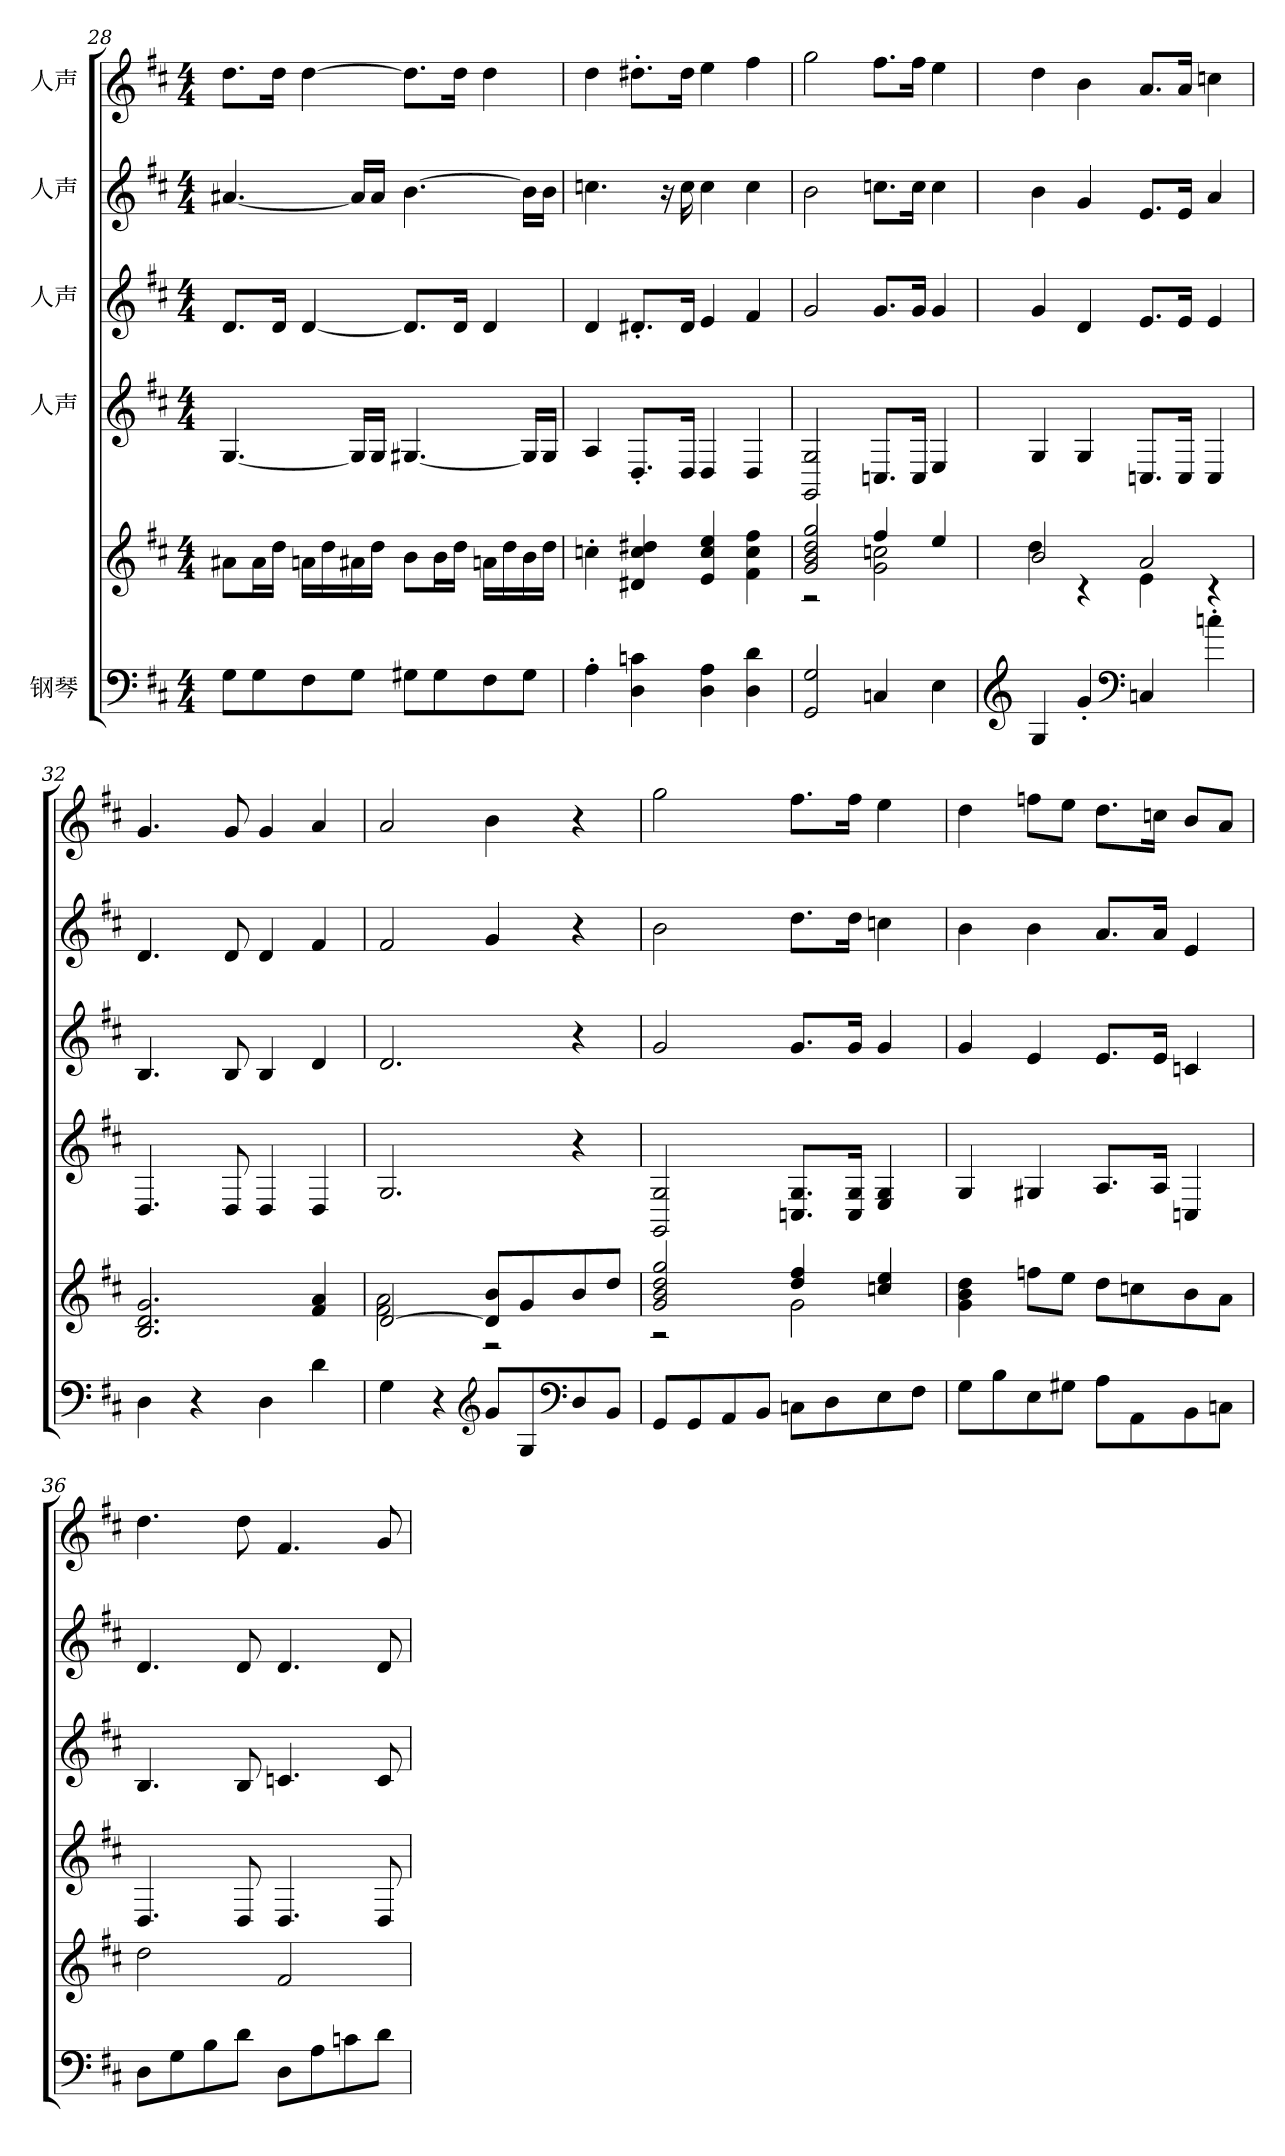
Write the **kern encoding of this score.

**kern	**kern	**kern	**kern	**kern	**kern
*part5	*part5	*part4	*part3	*part2	*part1
*staff6	*staff5	*staff4	*staff3	*staff2	*staff1
*I"钢琴	*	*I"人声	*I"人声	*I"人声	*I"人声
*clefF4	*clefG2	*clefG2	*clefG2	*clefG2	*clefG2
*k[f#c#]	*k[f#c#]	*k[f#c#]	*k[f#c#]	*k[f#c#]	*k[f#c#]
*M4/4	*M4/4	*M4/4	*M4/4	*M4/4	*M4/4
=28	=28	=28	=28	=28	=28
8G\L	8a#X\L	[4.G/	8.d/L	[4.a#X/	8.dd\L
8G\	16a#\L	.	.	.	.
.	16dd\JJ	.	16d/Jk	.	16dd\Jk
8F#\	16an\LL	.	[4d/	.	[4dd\
.	16dd\	.	.	.	.
8G\J	16a#X\	16G/LL]	.	16a#/LL]	.
.	16dd\JJ	16G/JJ	.	16a#/JJ	.
8G#X\L	8b\L	[4.G#X/	8.d/L]	[4.b\	8.dd\L]
8G#\	16b\L	.	.	.	.
.	16dd\JJ	.	16d/Jk	.	16dd\Jk
8F#\	16an\LL	.	4d/	.	4dd\
.	16dd\	.	.	.	.
8G#\J	16b\	16G#/LL]	.	16b\LL]	.
.	16dd\JJ	16G#/JJ	.	16b\JJ	.
!!LO:LB:g=z
=29	=29	=29	=29	=29	=29
4A'\	4ccn'\	4A/	4d/	4.ccn\	4dd\
4D\ 4cn\	4d#X/ 4cc/ 4dd#X/	8.D'/L	8.d#X'/L	.	8.dd#X'\L
.	.	.	.	16r	.
.	.	16D/Jk	16d#/Jk	16cc\	16dd#\Jk
4D\ 4A\	4e/ 4cc/ 4ee/	4D/	4e/	4cc\	4ee\
4D\ 4d\	4f#\ 4cc\ 4ff#\	4D/	4f#/	4cc\	4ff#\
=30	=30	=30	=30	=30	=30
*	*^	*	*	*	*
2GG/ 2G/	2g/ 2b/ 2dd/ 2gg/	2r	2GG/ 2G/	2g/	2b\	2gg\
4Cn/	4ff#/	2g\ 2ccn\	8.Cn/L	8.g/L	8.ccn\L	8.ff#\L
.	.	.	16C/Jk	16g/Jk	16cc\Jk	16ff#\Jk
4E\	4ee/	.	4E/	4g/	4cc\	4ee\
=31	=31	=31	=31	=31	=31	=31
*clefG2	*	*	*	*	*	*
4G/	2b/	4dd\	4G/	4g/	4b\	4dd\
4g'/	.	4r	4G/	4d/	4g/	4b\
*clefF4	*	*	*	*	*	*
4Cn/	2a/	4e\	8.Cn/L	8.e/L	8.e/L	8.a/L
.	.	.	16C/Jk	16e/Jk	16e/Jk	16a/Jk
4ccn'\	.	4r	4C/	4e/	4a/	4ccn\
*	*v	*v	*	*	*	*
=32	=32	=32	=32	=32	=32
4D\	2.B/ 2.d/ 2.g/	4.D/	4.B/	4.d/	4.g/
4r	.	.	.	.	.
.	.	8D/	8B/	8d/	8g/
4D\	.	4D/	4B/	4d/	4g/
4d\	4f#/ 4a/	4D/	4d/	4f#/	4a/
!!LO:PB:g=z
=33	=33	=33	=33	=33	=33
*	*^	*	*	*	*
4G\	[2d/	2f#\ 2a\	2.G/	2.d/	2f#/	2a/
4r	.	.	.	.	.	.
*clefG2	*	*	*	*	*	*
8g/L	8d/] 8b/L	2r	.	.	4g/	4b\
8G/	8g/	.	.	.	.	.
*clefF4	*	*	*	*	*	*
8D/	8b/	.	4r	4r	4r	4r
8BB/J	8dd/J	.	.	.	.	.
=34	=34	=34	=34	=34	=34	=34
8GG/L	2g/ 2b/ 2dd/ 2gg/	2r	2GG/ 2G/	2g/	2b\	2gg\
8GG/	.	.	.	.	.	.
8AA/	.	.	.	.	.	.
8BB/J	.	.	.	.	.	.
8Cn\L	4dd/ 4ff#/	2g\	8.Cn/ 8.G/L	8.g/L	8.dd\L	8.ff#\L
8D\	.	.	.	.	.	.
.	.	.	16C/ 16G/Jk	16g/Jk	16dd\Jk	16ff#\Jk
8E\	4ccn/ 4ee/	.	4E/ 4G/	4g/	4ccn\	4ee\
8F#\J	.	.	.	.	.	.
*	*v	*v	*	*	*	*
=35	=35	=35	=35	=35	=35
8G\L	4g\ 4b\ 4dd\	4G/	4g/	4b\	4dd\
8B\	.	.	.	.	.
8E\	8ffn\L	4G#X/	4e/	4b\	8ffn\L
8G#X\J	8ee\J	.	.	.	8ee\J
8A\L	8dd\L	8.A/L	8.e/L	8.a/L	8.dd\L
8AA\	8ccn\	.	.	.	.
.	.	16A/Jk	16e/Jk	16a/Jk	16ccn\Jk
8BB\	8b\	4Cn/	4cn/	4e/	8b/L
8Cn\J	8a\J	.	.	.	8a/J
!!LO:LB:g=z
=36	=36	=36	=36	=36	=36
8D\L	2dd\	4.D/	4.B/	4.d/	4.dd\
8G\	.	.	.	.	.
8B\	.	.	.	.	.
8d\J	.	8D/	8B/	8d/	8dd\
8D\L	2f#/	4.D/	4.cn/	4.d/	4.f#/
8A\	.	.	.	.	.
8cn\	.	.	.	.	.
8d\J	.	8D/	8c/	8d/	8g/
=	=	=	=	=	=
*-	*-	*-	*-	*-	*-
